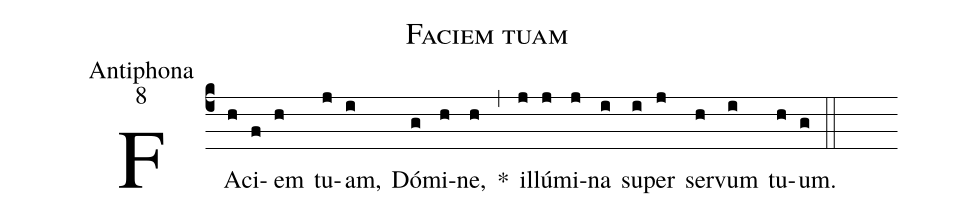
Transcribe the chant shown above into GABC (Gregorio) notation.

name:Faciem tuam;
office-part:Antiphona;
mode:8;
%%
(c4)
FA(h)ci(f)em(h) tu(j)am,(i) Dó(g)mi(h)ne,(h) *(,)
il(j)lú(j)mi(j)na(i) su(i)per(j) ser(h)vum(i) tu(h)um.(g) (::)
